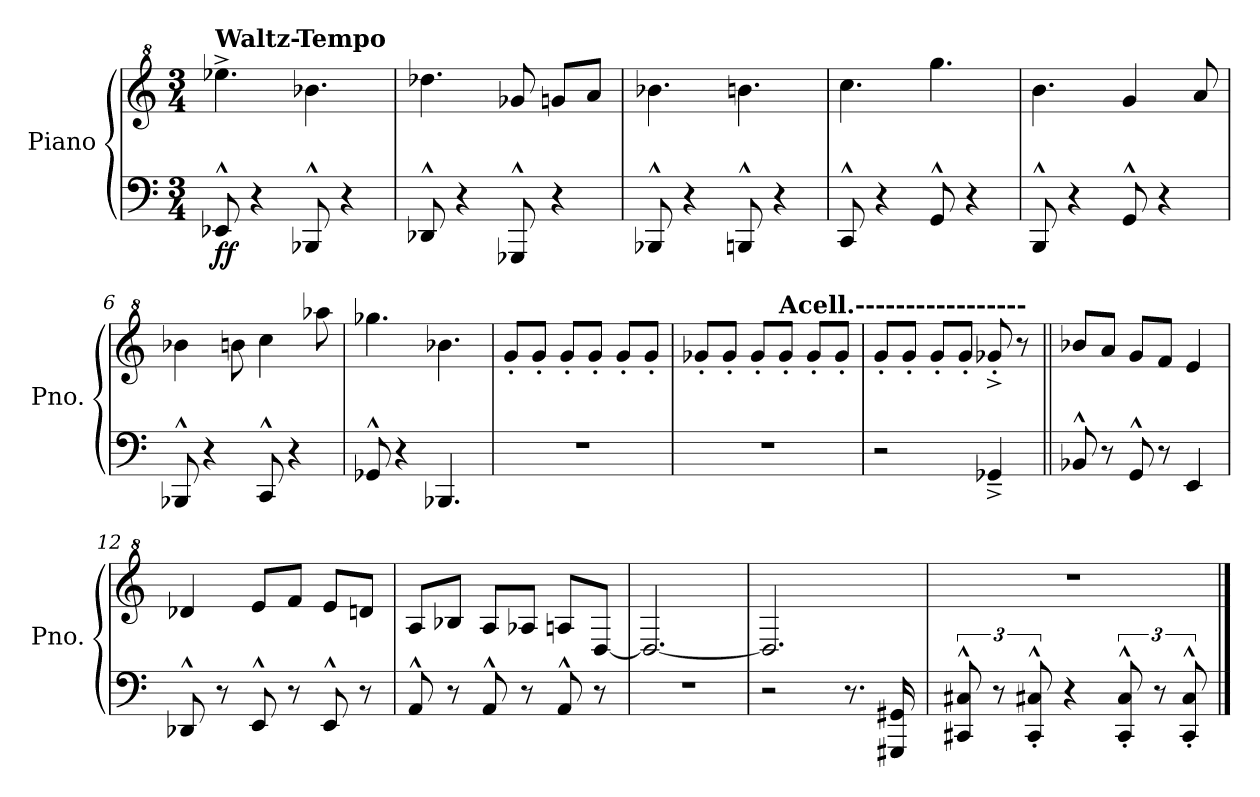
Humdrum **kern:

**kern	**kern	**dynam
*part1	*part1	*part1
*staff2	*staff1	*staff1/2
*I"Piano	*	*
*I'Pno.	*	*
*clefF4	*clefG^2	*
*k[]	*k[]	*
*M3/4	*M3/4	*
*MM90	*MM90	*
=1	=1	=1
!	!LO:TX:a:B:t=Waltz-Tempo	!
!	!	!LO:DY:b=2
!	!	!LO:DY:n=1:b
8EE-X^^/	4.eee-X^\	f f
4r	.	.
8BBB-X^^/	4.bb-X\	.
4r	.	.
=2	=2	=2
8DD-X^^/	4.ddd-X\	.
4r	.	.
8GGG-X^^/	8gg-X/	.
4r	8ggn/L	.
.	8aa/J	.
=3	=3	=3
8BBB-X^^/	4.bb-X\	.
4r	.	.
8BBBn^^/	4.bbn\	.
4r	.	.
=4	=4	=4
8CC^^/	4.ccc\	.
4r	.	.
8GG^^/	4.ggg\	.
4r	.	.
=5	=5	=5
8BBB^^/	4.bb\	.
4r	.	.
8GG^^/	4gg/	.
4r	.	.
.	8aa/	.
=6	=6	=6
8BBB-X^^/	4bb-X\	.
4r	.	.
.	8bbn\	.
8CC^^/	4ccc\	.
4r	.	.
.	8aaa-X\	.
!!LO:LB:g=z
=7	=7	=7
8GG-X^^/	4.ggg-X\	.
4r	.	.
4.BBB-X/	4.bb-X\	.
=8	=8	=8
2.r	8gg'/L	.
.	8gg'/J	.
.	8gg'/L	.
.	8gg'/J	.
.	8gg'/L	.
.	8gg'/J	.
=9	=9	=9
2.r	8gg-X'/L	.
.	8gg-'/J	.
.	8gg-'/L	.
!	!LO:TX:a:B:t=Acell.-----------------	!
.	8gg-'/J	.
.	8gg-'/L	.
.	8gg-'/J	.
=10	=10	=10
2r	8gg'/L	.
.	8gg'/J	.
.	8gg'/L	.
.	8gg'/J	.
4GG-X~^/	8gg-X^'/	.
.	8r	.
=11||	=11||	=11||
*	*MM80	*
8BB-X^^/	8bb-X/L	.
8r	8aa/J	.
8GG^^/	8gg/L	.
8r	8ff/J	.
4EE/	4ee/	.
=12	=12	=12
8DD-X^^/	4dd-X/	.
8r	.	.
8EE^^/	8ee/L	.
8r	8ff/J	.
8EE^^/	8ee/L	.
8r	8ddn/J	.
!!LO:LB:g=z
=13	=13	=13
8AA^^/	8a/L	.
8r	8b-X/J	.
8AA^^/	8a/L	.
8r	8a-X/J	.
8AA^^/	8an/L	.
8r	[8d/J	.
=14	=14	=14
2.r	2.d/_	.
=15	=15	=15
2r	2.d/]	.
8.r	.	.
16GGG#X/ 16GG#X/	.	.
=16	=16	=16
12CC#X/^^ 12C#X/^^	2.r	.
12r	.	.
12CC#/'^^ 12C#X/'^^	.	.
4r	.	.
12CC#/'^^ 12C#/'^^	.	.
12r	.	.
12CC#/'^^ 12C#/'^^	.	.
==	==	==
*-	*-	*-
